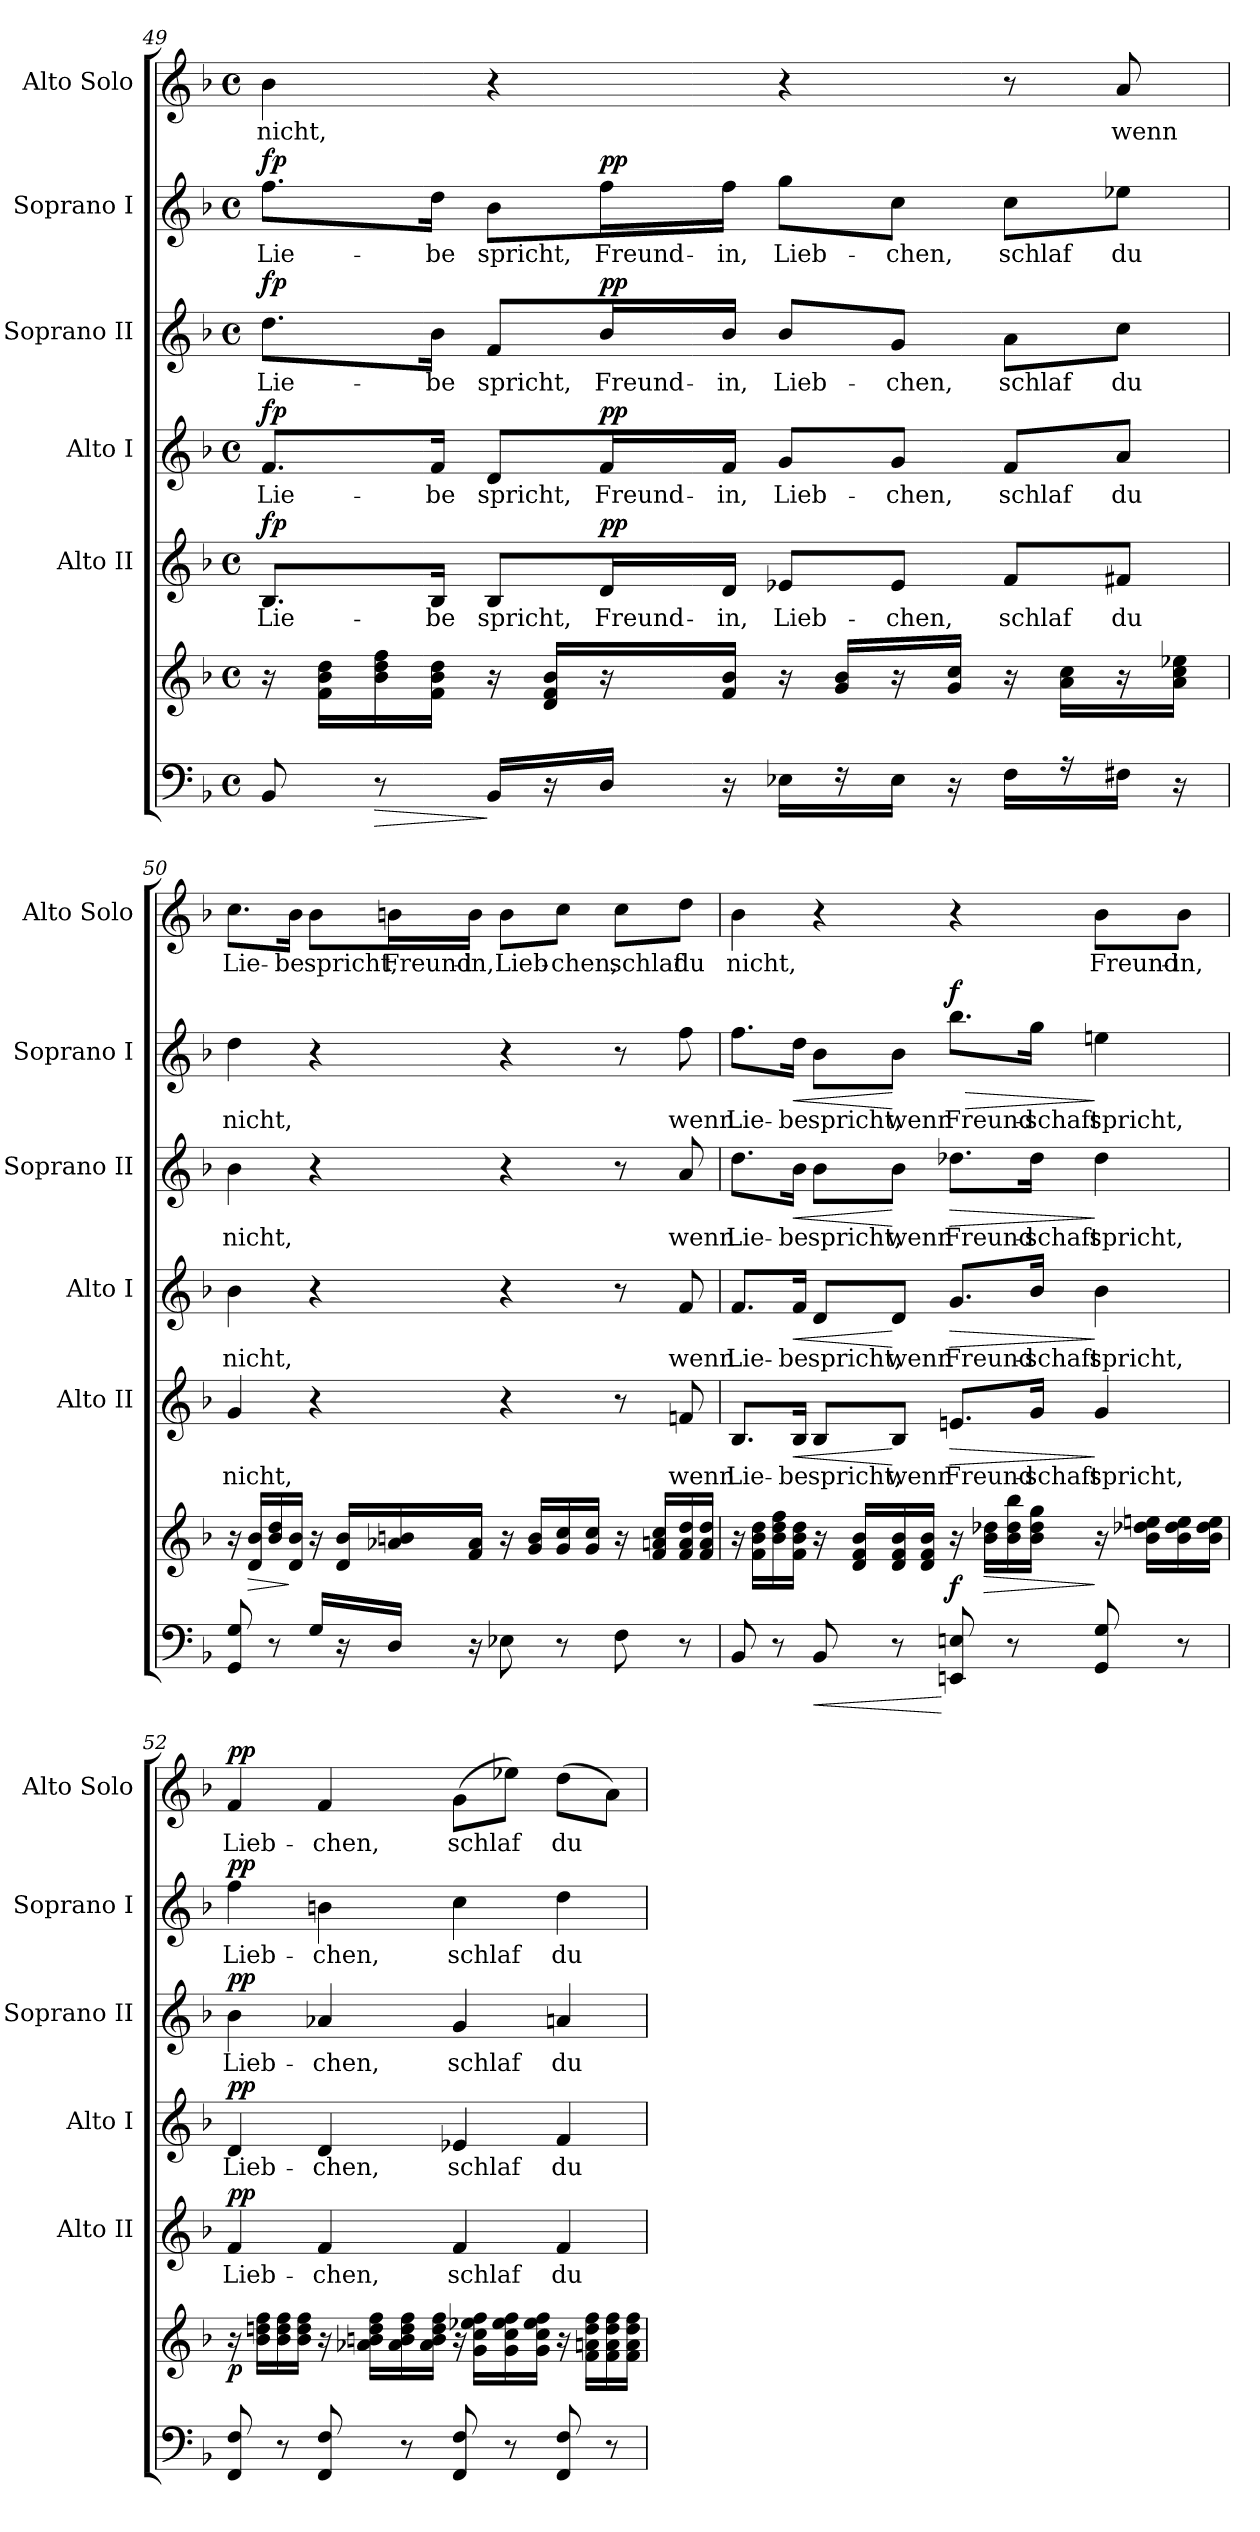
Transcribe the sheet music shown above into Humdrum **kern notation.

**kern	**dynam	**kern	**dynam	**kern	**text	**dynam	**kern	**text	**dynam	**kern	**text	**dynam	**kern	**text	**dynam	**kern	**text	**dynam
*part7	*part7	*part6	*part6	*part5	*part5	*part5	*part4	*part4	*part4	*part3	*part3	*part3	*part2	*part2	*part2	*part1	*part1	*part1
*staff7	*staff7	*staff6	*staff6	*staff5	*staff5	*staff5	*staff4	*staff4	*staff4	*staff3	*staff3	*staff3	*staff2	*staff2	*staff2	*staff1	*staff1	*staff1
*	*	*	*	*I"Alto II	*	*	*I"Alto I	*	*	*I"Soprano II	*	*	*I"Soprano I	*	*	*I"Alto Solo	*	*
*	*	*	*	*I'Alto II	*	*	*I'Alto I	*	*	*I'Soprano II	*	*	*I'Soprano I	*	*	*I'Alto Solo	*	*
!!LO:LB:g=z
*clefF4	*	*clefG2	*	*clefG2	*	*	*clefG2	*	*	*clefG2	*	*	*clefG2	*	*	*clefG2	*	*
*k[b-]	*	*k[b-]	*	*k[b-]	*	*	*k[b-]	*	*	*k[b-]	*	*	*k[b-]	*	*	*k[b-]	*	*
*F:	*	*F:	*	*F:	*	*	*F:	*	*	*F:	*	*	*F:	*	*	*F:	*	*
*M4/4	*	*M4/4	*	*M4/4	*	*	*M4/4	*	*	*M4/4	*	*	*M4/4	*	*	*M4/4	*	*
*met(c)	*	*met(c)	*	*met(c)	*	*	*met(c)	*	*	*met(c)	*	*	*met(c)	*	*	*met(c)	*	*
=49	=49	=49	=49	=49	=49	=49	=49	=49	=49	=49	=49	=49	=49	=49	=49	=49	=49	=49
!	!	!	!	!	!	!LO:DY:a	!	!	!LO:DY:a	!	!	!LO:DY:a	!	!	!LO:DY:a	!	!	!
8BB-/	.	16r	.	8.B-/L	Lie-	fp	8.f/L	Lie-	fp	8.dd\L	Lie-	fp	8.ff\L	Lie-	fp	4b-\	nicht,	.
.	.	16f\ 16b-\ 16dd\LL	.	.	.	.	.	.	.	.	.	.	.	.	.	.	.	.
!	!LO:HP:b	!	!	!	!	!	!	!	!	!	!	!	!	!	!	!	!	!
8r	>	16b-\ 16dd\ 16ff\	.	.	.	.	.	.	.	.	.	.	.	.	.	.	.	.
.	.	16f\ 16b-\ 16dd\JJ	.	16B-/Jk	-be	.	16f/Jk	-be	.	16b-\Jk	-be	.	16dd\Jk	-be	.	.	.	.
16BB-/KL	]	16r	.	8B-/L	spricht,	.	8d/L	spricht,	.	8f/L	spricht,	.	8b-\L	spricht,	.	4r	.	.
16r	.	16d/ 16f/ 16b-/KL	.	.	.	.	.	.	.	.	.	.	.	.	.	.	.	.
!	!	!	!	!	!	!LO:DY:a	!	!	!LO:DY:a	!	!	!LO:DY:a	!	!	!LO:DY:a	!	!	!
16D/Jk	.	16r	.	16d/L	Freund-	pp	16f/L	Freund-	pp	16b-/L	Freund-	pp	16ff\L	Freund-	pp	.	.	.
16r	.	16f/ 16b-/Jk	.	16d/JJ	-in,	.	16f/JJ	-in,	.	16b-/JJ	-in,	.	16ff\JJ	-in,	.	.	.	.
16E-X\KL	.	16r	.	8e-X/L	Lieb-	.	8g/L	Lieb-	.	8b-/L	Lieb-	.	8gg\L	Lieb-	.	4r	.	.
16r	.	16g/ 16b-/KL	.	.	.	.	.	.	.	.	.	.	.	.	.	.	.	.
16E-\Jk	.	16r	.	8e-/J	-chen,	.	8g/J	-chen,	.	8g/J	-chen,	.	8cc\J	-chen,	.	.	.	.
16r	.	16g/ 16cc/Jk	.	.	.	.	.	.	.	.	.	.	.	.	.	.	.	.
16F\KL	.	16r	.	8f/L	schlaf	.	8f/L	schlaf	.	8a\L	schlaf	.	8cc\L	schlaf	.	8r	.	.
16r	.	16a\ 16cc\KL	.	.	.	.	.	.	.	.	.	.	.	.	.	.	.	.
16F#X\Jk	.	16r	.	8f#X/J	du	.	8a/J	du	.	8cc\J	du	.	8ee-X\J	du	.	8a/	wenn	.
16r	.	16a\ 16cc\ 16ee-X\Jk	.	.	.	.	.	.	.	.	.	.	.	.	.	.	.	.
=50	=50	=50	=50	=50	=50	=50	=50	=50	=50	=50	=50	=50	=50	=50	=50	=50	=50	=50
8GG/ 8G/	.	16r	.	4g/	nicht,	.	4b-\	nicht,	.	4b-\	nicht,	.	4dd\	nicht,	.	8.cc\L	Lie-	.
!	!	!	!LO:HP:b	!	!	!	!	!	!	!	!	!	!	!	!	!	!	!
.	.	16d/ 16b-/LL	>	.	.	.	.	.	.	.	.	.	.	.	.	.	.	.
8r	.	16b-/ 16dd/	.	.	.	.	.	.	.	.	.	.	.	.	.	.	.	.
.	.	16d/ 16b-/JJ	]	.	.	.	.	.	.	.	.	.	.	.	.	16b-\Jk	-be	.
16G/KL	.	16r	.	4r	.	.	4r	.	.	4r	.	.	4r	.	.	8b-\L	spricht,	.
16r	.	16d/ 16b-/LL	.	.	.	.	.	.	.	.	.	.	.	.	.	.	.	.
16D/Jk	.	16a-X/ 16bn/	.	.	.	.	.	.	.	.	.	.	.	.	.	16bn\L	Freund-	.
16r	.	16f/ 16a-/JJ	.	.	.	.	.	.	.	.	.	.	.	.	.	16b\JJ	-in,	.
8E-X\	.	16r	.	4r	.	.	4r	.	.	4r	.	.	4r	.	.	8b\L	Lieb-	.
.	.	16g/ 16b/LL	.	.	.	.	.	.	.	.	.	.	.	.	.	.	.	.
8r	.	16g/ 16cc/	.	.	.	.	.	.	.	.	.	.	.	.	.	8cc\J	-chen,	.
.	.	16g/ 16cc/JJ	.	.	.	.	.	.	.	.	.	.	.	.	.	.	.	.
8F\	.	16r	.	8r	.	.	8r	.	.	8r	.	.	8r	.	.	8cc\L	schlaf	.
.	.	16f/ 16an/ 16cc/LL	.	.	.	.	.	.	.	.	.	.	.	.	.	.	.	.
8r	.	16f/ 16a/ 16dd/	.	8fn/	wenn	.	8f/	wenn	.	8a/	wenn	.	8ff\	wenn	.	8dd\J	du	.
.	.	16f/ 16a/ 16dd/JJ	.	.	.	.	.	.	.	.	.	.	.	.	.	.	.	.
!!LO:PB:g=z
=51	=51	=51	=51	=51	=51	=51	=51	=51	=51	=51	=51	=51	=51	=51	=51	=51	=51	=51
*	*	*^	*	*	*	*	*^	*	*	*	*	*	*	*	*	*	*	*
8BB-/	.	16r	8ryy	.	8.B-/L	Lie-	.	8.f/L	2.ryy	Lie-	.	8.dd\L	Lie-	.	8.ff\L	Lie-	.	4b-\	nicht,	.
.	.	16f\ 16b-\ 16dd\LL	.	.	.	.	.	.	.	.	.	.	.	.	.	.	.	.	.	.
8r	.	16b-\ 16dd\ 16ff\	4ryy	.	.	.	.	.	.	.	.	.	.	.	.	.	.	.	.	.
!	!	!	!	!	!	!	!LO:HP:b	!	!	!	!LO:HP:b	!	!	!LO:HP:b	!	!	!LO:HP:b	!	!	!
.	.	16f\ 16b-\ 16dd\JJ	.	.	16B-/Jk	-be	<	16f/Jk	.	-be	<	16b-\Jk	-be	<	16dd\Jk	-be	<	.	.	.
!	!LO:HP:b	!	!	!	!	!	!	!	!	!	!	!	!	!	!	!	!	!	!	!
8BB-/	<	16r	.	.	8B-/L	spricht,	.	8d/L	.	spricht,	.	8b-\L	spricht,	.	8b-\L	spricht,	.	4r	.	.
.	.	16d/ 16f/ 16b-/LL	.	.	.	.	.	.	.	.	.	.	.	.	.	.	.	.	.	.
8r	.	16d/ 16f/ 16b-/	8ryy	.	8B-/J	wenn	[	8d/J	.	wenn	[	8b-\J	wenn	[	8b-\J	wenn	[	.	.	.
.	.	16d/ 16f/ 16b-/JJ	.	.	.	.	.	.	.	.	.	.	.	.	.	.	.	.	.	.
!	!LO:DY:n=1:a	!	!	!	!	!	!LO:HP:b	!	!	!	!LO:HP:b	!	!	!LO:HP:b	!	!	!LO:HP:b	!	!	!
!	!	!	!	!	!	!	!	!	!	!	!	!	!	!	!	!	!LO:DY:n=1:b	!	!	!
8EEn/ 8En/	[ f	16r	8ryy	.	8.en/L	Freund-	>	8.g/L	.	Freund-	>	8.dd-X\L	Freund-	>	8.bb-\L	Freund-	> f	4r	.	.
!	!	!	!	!LO:HP:b	!	!	!	!	!	!	!	!	!	!	!	!	!	!	!	!
.	.	16b-\ 16dd-X\LL	.	>	.	.	.	.	.	.	.	.	.	.	.	.	.	.	.	.
8r	.	16b-\ 16dd-\ 16bb-\	8ryy	.	.	.	.	.	.	.	.	.	.	.	.	.	.	.	.	.
.	.	16b-\ 16dd-\ 16gg\JJ	.	.	16g/Jk	-schaft	.	16b-/Jk	.	-schaft	.	16dd-\Jk	-schaft	.	16gg\Jk	-schaft	.	.	.	.
8GG/ 8G/	.	16r	8ryy	]	4g/	spricht,	]	4b-\	4ryy	spricht,	]	4dd-\	spricht,	]	4een\	spricht,	]	8b-\L	Freund-	.
.	.	16b-\ 16dd-X\ 16een\LL	.	.	.	.	.	.	.	.	.	.	.	.	.	.	.	.	.	.
8r	.	16b-\ 16dd-\ 16ee\	8ryy	.	.	.	.	.	.	.	.	.	.	.	.	.	.	8b-\J	-in,	.
.	.	16b-\ 16dd-\ 16ee\JJ	.	.	.	.	.	.	.	.	.	.	.	.	.	.	.	.	.	.
*	*	*v	*v	*	*	*	*	*v	*v	*	*	*	*	*	*	*	*	*	*	*
=52	=52	=52	=52	=52	=52	=52	=52	=52	=52	=52	=52	=52	=52	=52	=52	=52	=52	=52
!	!	!	!LO:DY:b	!	!	!LO:DY:a	!	!	!LO:DY:a	!	!	!LO:DY:a	!	!	!LO:DY:a	!	!	!LO:DY:a
8FF/ 8F/	.	16r	p	4f/	Lieb-	pp	4d/	Lieb-	pp	4b-\	Lieb-	pp	4ff\	Lieb-	pp	4f/	Lieb-	pp
.	.	16b-\ 16ddn\ 16ff\LL	.	.	.	.	.	.	.	.	.	.	.	.	.	.	.	.
8r	.	16b-\ 16dd\ 16ff\	.	.	.	.	.	.	.	.	.	.	.	.	.	.	.	.
.	.	16b-\ 16dd\ 16ff\JJ	.	.	.	.	.	.	.	.	.	.	.	.	.	.	.	.
8FF/ 8F/	.	16r	.	4f/	-chen,	.	4d/	-chen,	.	4a-X/	-chen,	.	4bn\	-chen,	.	4f/	-chen,	.
.	.	16a-X\ 16bn\ 16dd\ 16ff\LL	.	.	.	.	.	.	.	.	.	.	.	.	.	.	.	.
8r	.	16a-\ 16b\ 16dd\ 16ff\	.	.	.	.	.	.	.	.	.	.	.	.	.	.	.	.
.	.	16a-\ 16b\ 16dd\ 16ff\JJ	.	.	.	.	.	.	.	.	.	.	.	.	.	.	.	.
8FF/ 8F/	.	16r	.	4f/	schlaf	.	4e-X/	schlaf	.	4g/	schlaf	.	4cc\	schlaf	.	(8g\L	schlaf	.
.	.	16g\ 16cc\ 16ee-X\ 16ff\LL	.	.	.	.	.	.	.	.	.	.	.	.	.	.	.	.
8r	.	16g\ 16cc\ 16ee-\ 16ff\	.	.	.	.	.	.	.	.	.	.	.	.	.	8ee-X\J)	.	.
.	.	16g\ 16cc\ 16ee-\ 16ff\JJ	.	.	.	.	.	.	.	.	.	.	.	.	.	.	.	.
8FF/ 8F/	.	16r	.	4f/	du	.	4f/	du	.	4an/	du	.	4dd\	du	.	(8dd\L	du	.
.	.	16f\ 16an\ 16dd\ 16ff\LL	.	.	.	.	.	.	.	.	.	.	.	.	.	.	.	.
8r	.	16f\ 16a\ 16dd\ 16ff\	.	.	.	.	.	.	.	.	.	.	.	.	.	8a\J)	.	.
.	.	16f\ 16a\ 16dd\ 16ff\JJ	.	.	.	.	.	.	.	.	.	.	.	.	.	.	.	.
=	=	=	=	=	=	=	=	=	=	=	=	=	=	=	=	=	=	=
*-	*-	*-	*-	*-	*-	*-	*-	*-	*-	*-	*-	*-	*-	*-	*-	*-	*-	*-
